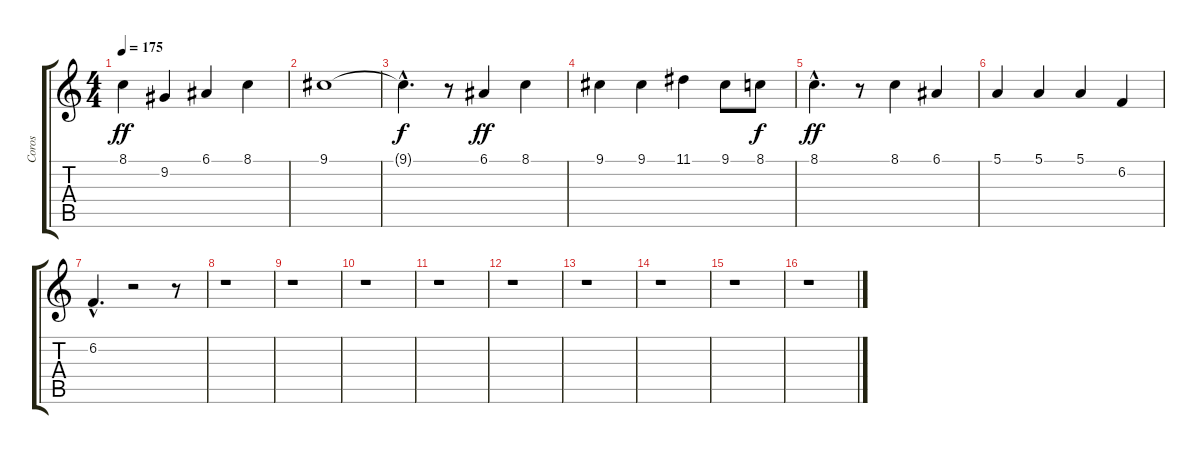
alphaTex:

\track ("Coros" "Coros") {instrument tenorsax}
\staff {score tabs}
\tuning (E4 B3 G3 D3 A2 E2) {hide}
\ts (4 4)
\tempo 175
\clef g2
\ks c
8.1.4{dy ff} 9.2.4 6.1.4 8.1.4 |
9.1.1 |
9.1{hac t}.4{d dy f} r.8 6.1.4{dy ff} 8.1.4 |
9.1.4 9.1.4 11.1.4 9.1.8 8.1.8{dy f} |
8.1{hac}.4{d dy ff} r.8 8.1.4 6.1.4 |
5.1.4 5.1.4 5.1.4 6.2.4 |
6.2{hac}.4{d} r.2 r.8 |
r.1 |
r.1 |
r.1 |
r.1 |
r.1 |
r.1 |
r.1 |
r.1 |
r.1
